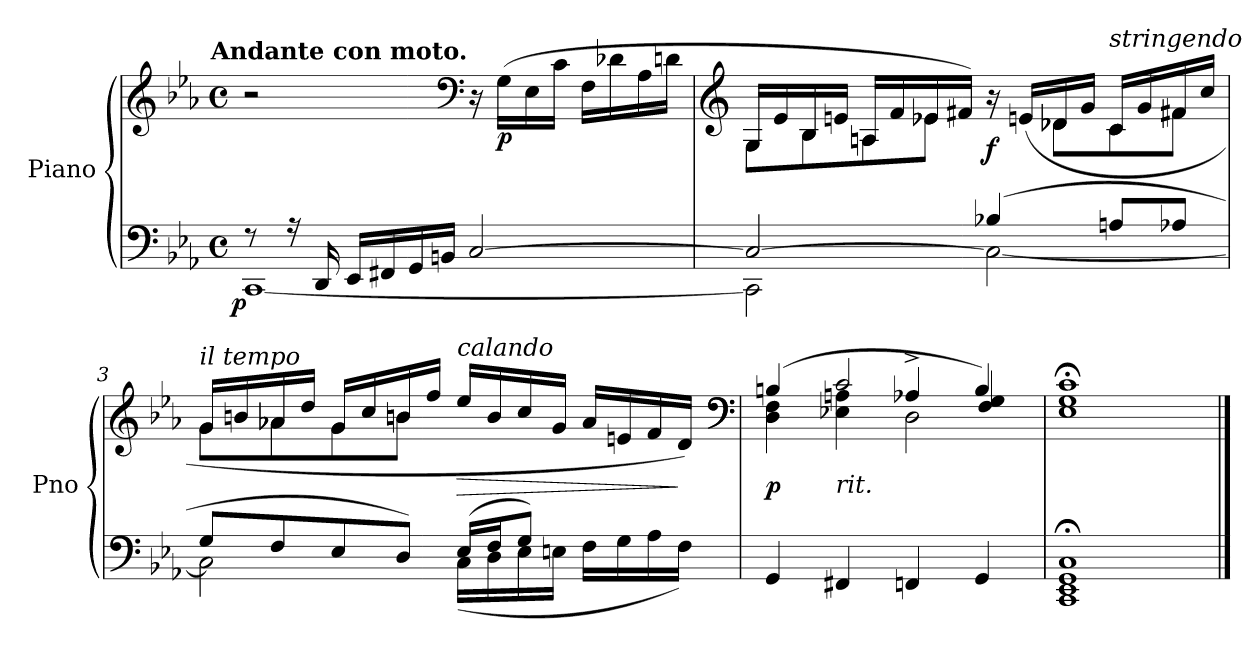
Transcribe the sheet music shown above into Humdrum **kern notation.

**kern	**kern	**dynam
*part1	*part1	*part1
*staff2	*staff1	*staff1/2
*I"Piano	*	*
*I'Pno	*	*
*clefF4	*clefG2	*
*k[b-e-a-]	*k[b-e-a-]	*
*c:	*c:	*
!!LO:TX:omd:t=Andante con moto.
*M4/4	*M4/4	*
*met(c)	*met(c)	*
*MM104	*MM104	*
=1	=1	=1
*^	*	*
!	!	!	!LO:DY:b=2:rj
8r	[1CC	2r	p
16r	.	.	.
16DD	.	.	.
16EE-LL	.	.	.
16FF#X	.	.	.
16GG	.	.	.
16BBnJJ	.	.	.
*	*	*clefF4	*
[<2C	.	16r	.
!	!	!	!LO:DY:b
.	.	(16GLL	p
.	.	16E-	.
.	.	16cJJ	.
.	.	16FLL	.
.	.	16d-X	.
.	.	16A-	.
.	.	16dnJJ	.
=2	=2	=2	=2
*	*	*clefG2	*
*	*	*^	*
2C_	2CC]	16GLL	8GL	.
.	.	16e-	.	.
.	.	16B-	8B-	.
.	.	16enJJ	.	.
.	.	16AnLL	8An	.
.	.	16f	.	.
.	.	16e-X	8e-XJ	.
.	.	16f#XJJ)	.	.
!	!	!	!	!LO:DY:b
(4B-X	2C_	16r	8ryy	f
.	.	(>16enLL	.	.
.	.	16d-X	8d-XL	.
.	.	16gJJ	.	.
!	!	!LO:TX:a:i:t=stringendo	!	!
8AnL	.	16cLL	8c	.
.	.	16g	.	.
8A-XJ	.	16f#X	8f#XJ	.
.	.	16ccJJ	.	.
!!LO:LB:g=z	!!
=3	=3	=3	=3	=3
!	!	!LO:TX:a:i:t=il tempo	!	!
8GL	2C]	16gLL	8gL	.
.	.	16bn	.	.
8F	.	16a-X	8a-X	.
.	.	16ddJJ	.	.
8E-	.	16gLL	8g	.
.	.	16cc	.	.
8DJ)	.	16bn	8bnJ	.
.	.	16ffJJ	.	.
!	!	!LO:TX:a:i:t=calando	!	!
(16E-LL	(16CLL	16ee-/LL	2ryy	>
16FJ	16D	16b/	.	.
8GJ)	16E-	16cc/	.	.
.	16EnJJ	16g/JJ	.	.
4ryy	16FLL	16a-LL	.	.
.	16G	16en	.	.
.	16A-	16f	.	.
.	16FJJ)	16dJJ)	.	]
*v	*v	*	*	*
*	*v	*v	*
*	*clefF4	*
=4	=4	=4
*	*^	*
*	*	*^	*
4GG	(4Bn	4D 4F	2ryy	p
!	!LO:TX:c:i:t=rit.	!	!	!
4FF#X	2c	4E-X 4An	.	.
4FFn	.	2D	4A-X^	.
4GG	4B)	.	4F 4G	.
*	*v	*v	*v	*
=5	=5	=5
1CC;< 1EE-;< 1GG;< 1C;<	1E-;< 1G;< 1c;<	.
==	==	==
*-	*-	*-
